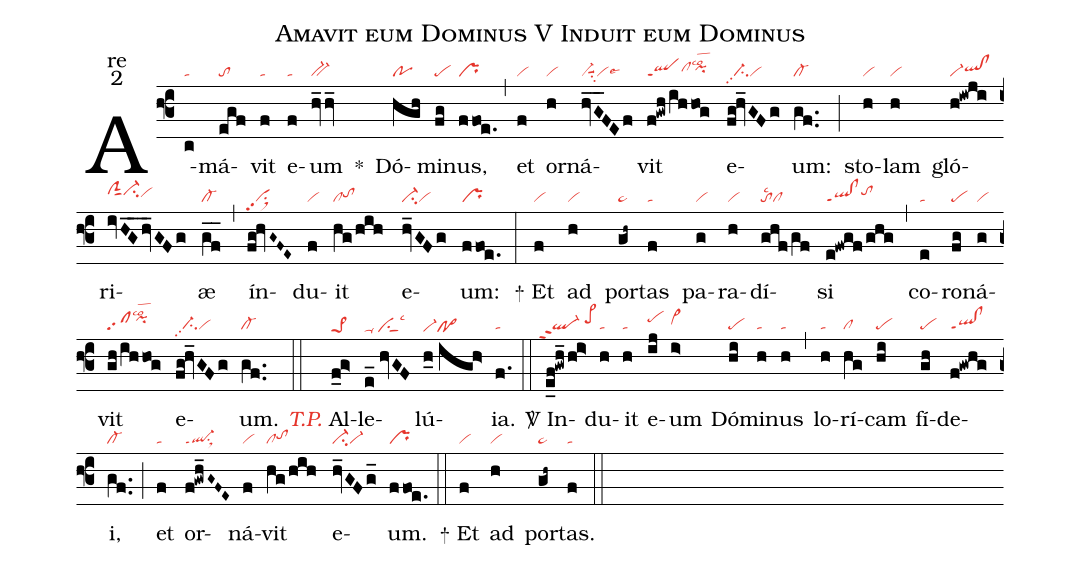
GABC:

name:Amavit eum Dominus V Induit eum Dominus;
office-part:re;
mode:2;
nabc-lines:1;
%%
(f3) A(c|ta)má(egf|to)vit(f|ta) e(f|ta)um(hv_hv_|bv-) <sp>*</sp>() Dó(hgh|po)mi(fg|pe)nus,(ffoe.|pr) (,) et(f|vi) or(h|vi)ná(hv_G_FEf|vi-suu1su2vilse6)vit(f!gwh/ihhog|qlppt1clhhpihhlsco2) e(fg!hv_GFg|//ci-pp2vi)um:(gf..|cl-) (;) sto(h|vi)lam(h|vi) gló(h!iwji|vi-qlhh!clhh)ri(ivHG__hv_GFg|clShisut1ci-hivihh)æ(gf__|cl-) (,) ín(fg!hvG~F~E~|ci>pp2)du(f|vi)it(hg/hih|cltohh) e(hv_GFg|ci-vi)um:(ffoe.|pr) (:)

<sp>+</sp> Et(f|vi) ad(h|vi) por(gh~|pe~)tas(f|ta) pa(g|vi)ra(h|vi)dí(ghf/gf|tolsc2cl)si(e!fwgf/ghg|ql!clppt1tohi) (,) co(e|ta)ro(fg|pe)ná(g|vi)vit(gh/ihhog|clpp2pihilsco2) e(fg!hv_GFg|//ci-pp2vi)um.(gf..|cl-) (::)

<c><i>T.P.</i></c> Al(f_g>|pe>1he)le(e_//hvGF|ta-he/vihesu1sut1lsc3)lú(h_0//igh>|vi-hepo>he){ia}.(f.|ta) (::)

<sp>V/</sp> In(e_f!gwh_/hi>|``ql-ppt2/pe>hi)du(h|ta)it(h|ta) e(ij|pehi)um(i>|vi>hh) Dó(hi|pe)mi(h|ta)nus(h|ta) (,) lo(h|ta)rí(hg|cl)cam(hi|pe) fí(gh|pe)de(f!gwhg|ql!clppt1)i,(gf..|cl-) (;) et(f|ta) or(f!gwh_G~F~E~|ql-ppt1su1sux1)ná(f|vi)vit(hg/hih|cltohh) e(hv_GFg_|ci-vi-)um.(ffoe.|pr) (::)

<sp>+</sp> Et(f|vi) ad(h|vi) por(gh~|pe~)tas.(f|ta) (::)
